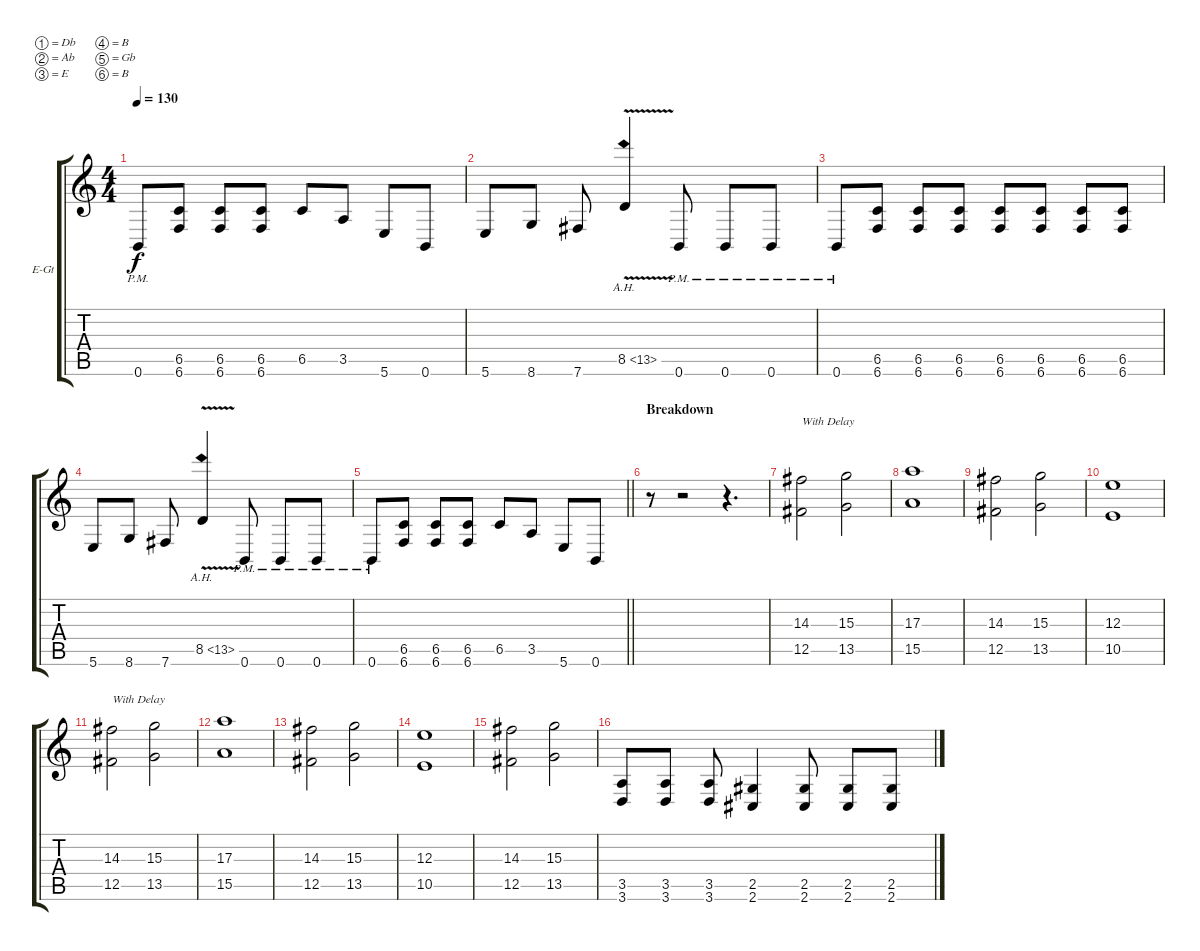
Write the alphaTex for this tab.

\bracketExtendMode groupsimilarinstruments
\firstSystemTrackNameOrientation horizontal
\otherSystemsTrackNameOrientation horizontal
\track ("James Root" "E-Gt") {instrument overdrivenguitar}
\staff {score tabs}
\tuning (Db4 Ab3 E3 B2 Gb2 B1)
\ts (4 4)
\tempo 130
\clef g2
\ks c
0.6{pm}.8{dy f} (6.5 6.6).8 (6.5 6.6).8 (6.5 6.6).8 6.5.8 3.5.8 5.6.8 0.6.8 |
5.6.8 8.6.8 7.6.8 8.5{ah 5 v}.4 0.6{pm}.8 0.6{pm}.8 0.6{pm}.8 |
0.6{pm}.8 (6.5 6.6).8 (6.5 6.6).8 (6.5 6.6).8 (6.5 6.6).8 (6.5 6.6).8 (6.5 6.6).8 (6.5 6.6).8 |
5.6.8 8.6.8 7.6.8 8.5{ah 5 v}.4 0.6{pm}.8 0.6{pm}.8 0.6{pm}.8 |
\barLineRight lightlight
0.6{pm}.8 (6.5 6.6).8 (6.5 6.6).8 (6.5 6.6).8 6.5.8 3.5.8 5.6.8 0.6.8 |
\section ("" "Breakdown")
r.8 r.2 r.4{d} |
(14.3 12.5).2{txt "With Delay"} (15.3 13.5).2 |
(17.3 15.5).1 |
(14.3 12.5).2 (15.3 13.5).2 |
(12.3 10.5).1 |
(14.3 12.5).2{txt "With Delay"} (15.3 13.5).2 |
(17.3 15.5).1 |
(14.3 12.5).2 (15.3 13.5).2 |
(12.3 10.5).1 |
(14.3 12.5).2 (15.3 13.5).2 |
(3.5 3.6).8 (3.5 3.6).8 (3.5 3.6).8 (2.5 2.6).4 (2.5 2.6).8 (2.5 2.6).8 (2.5 2.6).8
